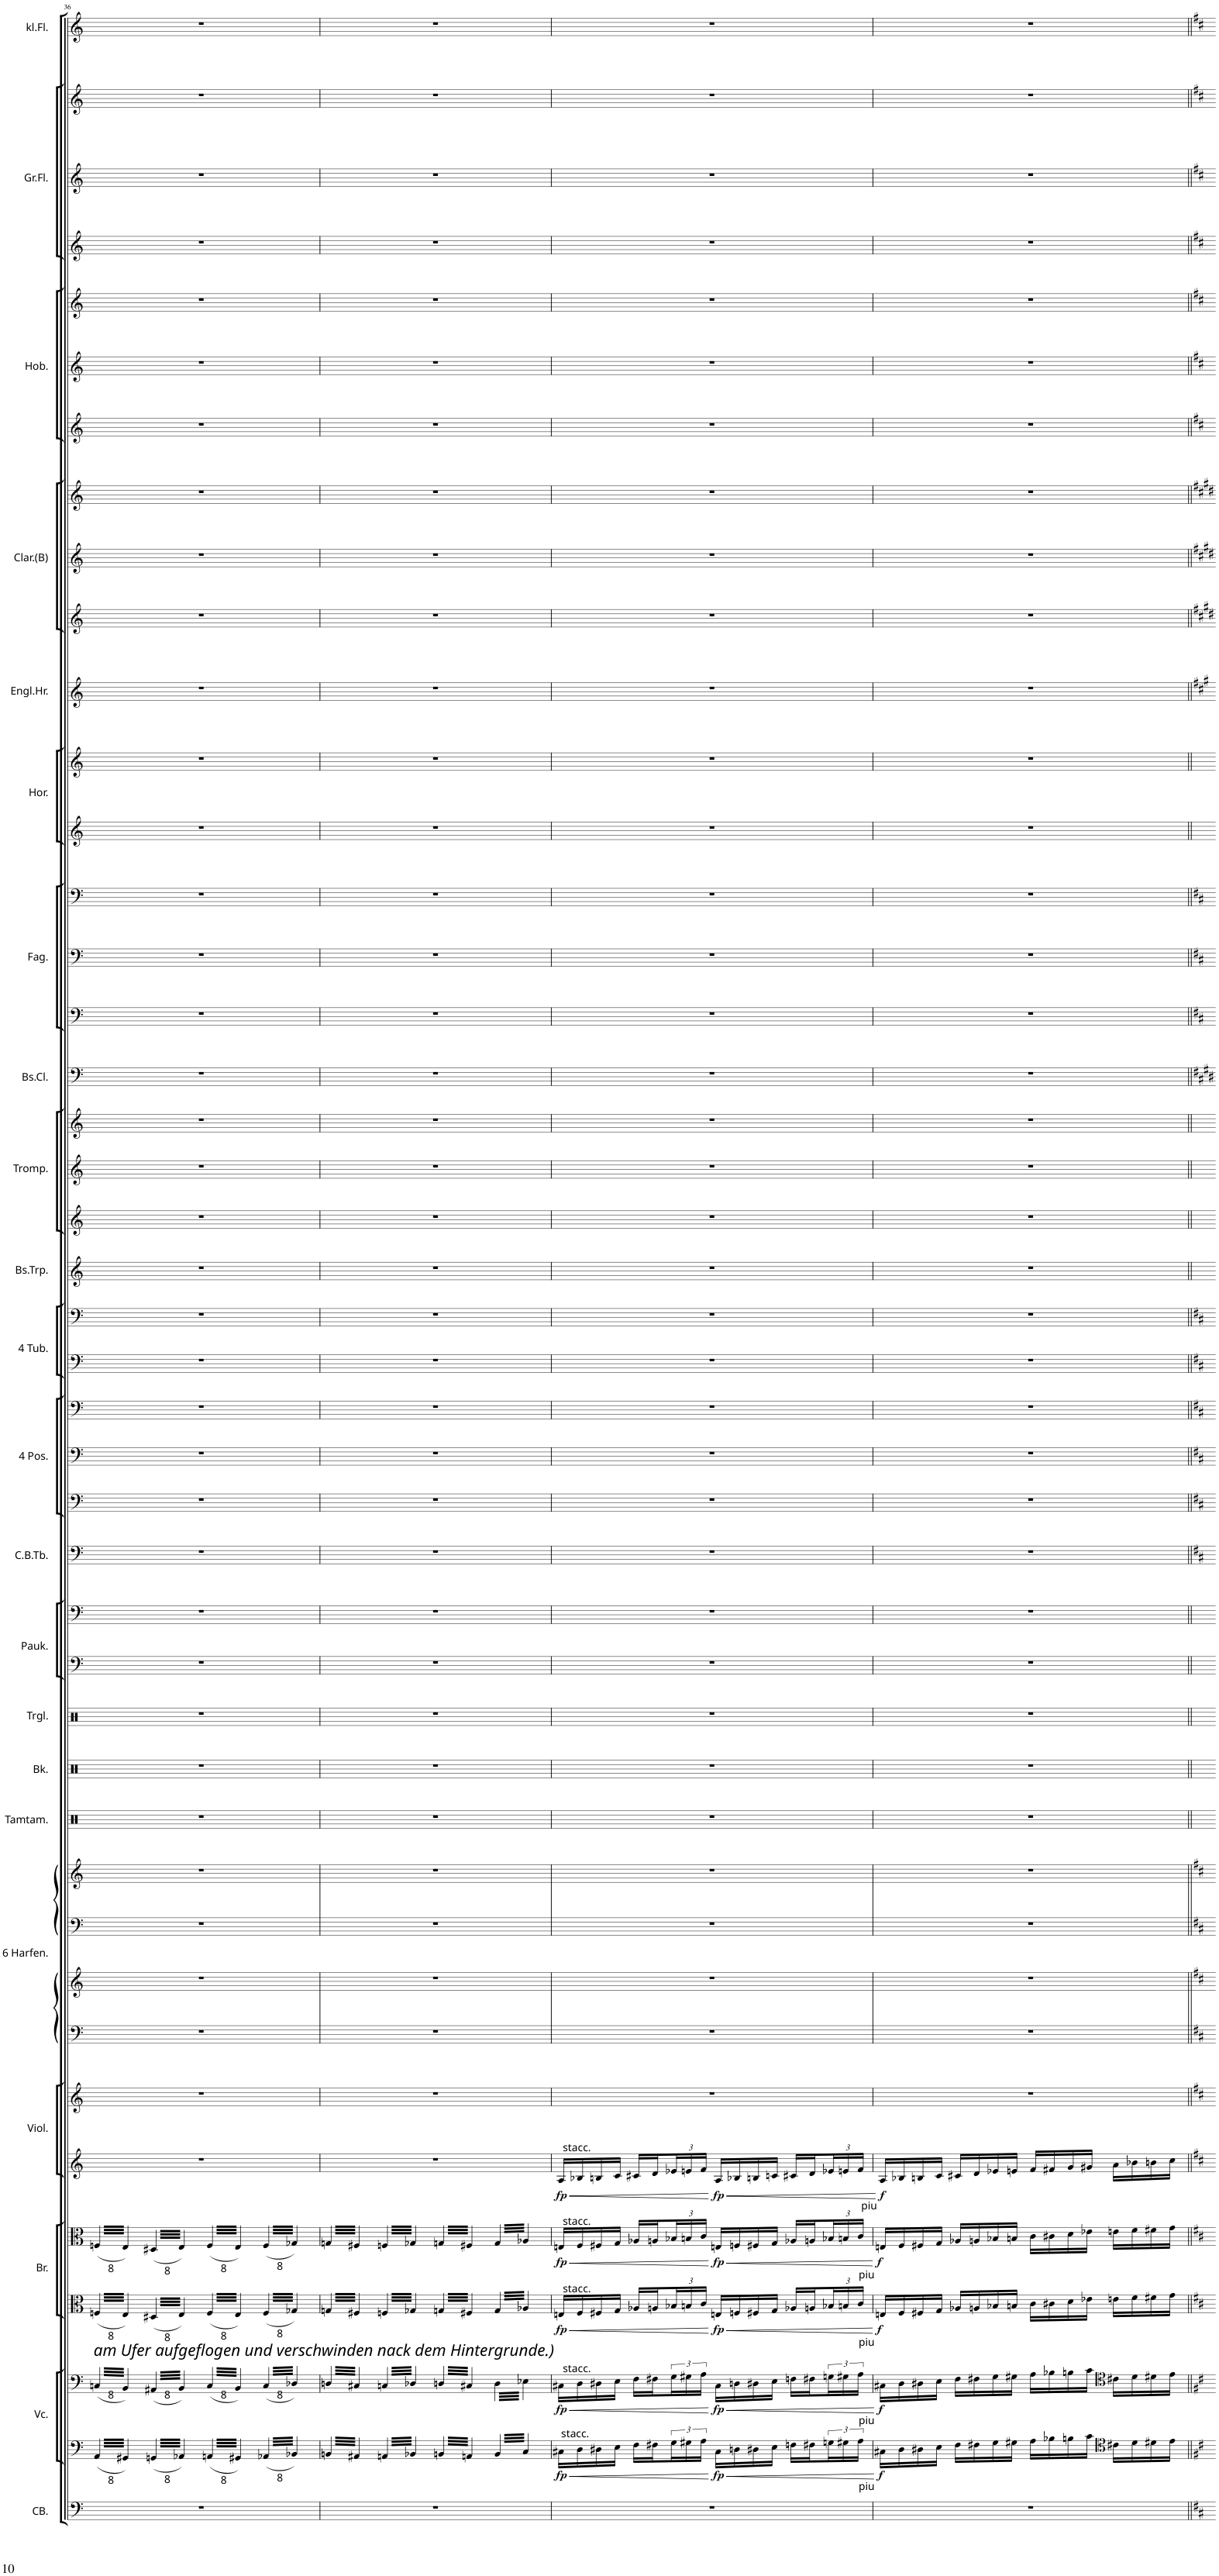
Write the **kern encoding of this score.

**kern	**kern	**dynam	**kern	**dynam	**kern	**dynam	**kern	**dynam	**kern	**dynam	**kern	**kern	**kern	**kern	**kern	**kern	**kern	**kern	**kern	**kern	**kern	**kern	**kern	**kern	**kern	**kern	**kern	**kern	**kern	**kern	**kern	**kern	**kern	**kern	**kern	**kern	**kern	**kern	**kern	**kern	**kern	**kern	**kern	**kern	**kern	**kern	**kern
*part41	*part40	*part40	*part39	*part39	*part38	*part38	*part37	*part37	*part36	*part36	*part35	*part34	*part34	*part33	*part33	*part32	*part31	*part30	*part29	*part28	*part27	*part26	*part25	*part24	*part23	*part22	*part21	*part20	*part19	*part18	*part17	*part16	*part15	*part14	*part13	*part12	*part11	*part10	*part9	*part8	*part7	*part6	*part5	*part4	*part3	*part2	*part1
*staff43	*staff42	*staff42	*staff41	*staff41	*staff40	*staff40	*staff39	*staff39	*staff38	*staff38	*staff37	*staff36	*staff35	*staff34	*staff33	*staff32	*staff31	*staff30	*staff29	*staff28	*staff27	*staff26	*staff25	*staff24	*staff23	*staff22	*staff21	*staff20	*staff19	*staff18	*staff17	*staff16	*staff15	*staff14	*staff13	*staff12	*staff11	*staff10	*staff9	*staff8	*staff7	*staff6	*staff5	*staff4	*staff3	*staff2	*staff1
*I"Contrabasse.	*I"Violoncellos	*	*I"Violoncelle.	*	*I"Violas	*	*I"Bratschen.	*	*I"Violins	*	*I"Violinen.	*I"Harp	*	*I"6 Harfen.	*	*I"Tamtam.	*I"Becken.	*I"Triangel.	*I"Timpani	*I"Pauken.	*I"Contrabass Tuben.	*I"Trombone	*I"4 Posaunen.	*I"Tenor Trombone	*I"Tuba	*I"4 Tuben.	*I"Bass Trompetten.	*I"C Trumpet	*I"Trompetten.	*I"C Trumpet	*I"Bass Clarinetten.	*I"Bassoon	*I"Fagotte.	*I"Bassoon	*I"Horn in F	*I"Horner.	*I"Englishes Horn.	*I"Bb Clarinet	*I"Clarinetten. (B)	*I"Bb Clarinet	*I"Oboe	*I"Hoboen.	*I"Oboe	*I"Flute	*I"Floten.	*I"Flute	*I"Kleinen Floten.
*I'CB.	*	*	*I'Vc.	*	*	*	*I'Br.	*	*	*	*I'Viol.	*I'Hp	*	*I'6 Harfen.	*	*I'Tamtam.	*I'Bk.	*I'Trgl.	*I'Timp	*I'Pauk.	*I'C.B.Tb.	*I'Trb	*I'4 Pos.	*I'Trb	*I'Tba	*I'4 Tub.	*I'Bs.Trp.	*I'Tpt	*I'Tromp.	*I'Tpt	*I'Bs.Cl.	*I'Bsn	*I'Fag.	*I'Bsn	*I'Hn	*I'Hor.	*I'Engl.Hr.	*I'Cl	*I'Clar.(B)	*I'Cl	*I'Ob	*I'Hob.	*I'Ob	*I'Fl	*	*I'Fl	*I'kl.Fl.
!!LO:PB:g=z
*clefF4	*clefF4	*	*clefF4	*	*clefC3	*	*clefC3	*	*clefG2	*	*clefG2	*clefF4	*clefG2	*clefF4	*clefG2	*clefX	*clefX	*clefX	*clefF4	*clefF4	*clefF4	*clefF4	*clefF4	*clefF4	*clefF4	*clefF4	*clefG2	*clefG2	*clefG2	*clefG2	*clefF4	*clefF4	*clefF4	*clefF4	*clefG2	*clefG2	*clefG2	*clefG2	*clefG2	*clefG2	*clefG2	*clefG2	*clefG2	*clefG2	*clefG2	*clefG2	*clefG2
*Trd7c12	*	*	*	*	*	*	*	*	*	*	*	*	*	*	*	*	*	*	*	*	*	*	*	*	*	*	*Trd8c14	*	*	*	*Trd8c14	*	*	*	*Trd4c7	*Trd4c7	*Trd4c7	*Trd1c2	*Trd1c2	*Trd1c2	*	*	*	*	*	*	*Trd-7c-12
*k[]	*k[]	*	*k[]	*	*k[]	*	*k[]	*	*k[]	*	*k[]	*k[]	*k[]	*k[]	*k[]	*k[]	*k[]	*k[]	*k[]	*k[]	*k[]	*k[]	*k[]	*k[]	*k[]	*k[]	*k[]	*k[]	*k[]	*k[]	*k[]	*k[]	*k[]	*k[]	*k[]	*k[]	*k[]	*k[]	*k[]	*k[]	*k[]	*k[]	*k[]	*k[]	*k[]	*k[]	*k[]
*M4/4	*M4/4	*	*M4/4	*	*M4/4	*	*M4/4	*	*M4/4	*	*M4/4	*M4/4	*M4/4	*M4/4	*M4/4	*M4/4	*M4/4	*M4/4	*M4/4	*M4/4	*M4/4	*M4/4	*M4/4	*M4/4	*M4/4	*M4/4	*M4/4	*M4/4	*M4/4	*M4/4	*M4/4	*M4/4	*M4/4	*M4/4	*M4/4	*M4/4	*M4/4	*M4/4	*M4/4	*M4/4	*M4/4	*M4/4	*M4/4	*M4/4	*M4/4	*M4/4	*M4/4
=36	=36	=36	=36	=36	=36	=36	=36	=36	=36	=36	=36	=36	=36	=36	=36	=36	=36	=36	=36	=36	=36	=36	=36	=36	=36	=36	=36	=36	=36	=36	=36	=36	=36	=36	=36	=36	=36	=36	=36	=36	=36	=36	=36	=36	=36	=36	=36
!	!	!	!	!	!	!	!LO:TX:b:t=8	!	!	!	!	!	!	!	!	!	!	!	!	!	!	!	!	!	!	!	!	!	!	!	!	!	!	!	!	!	!	!	!	!	!	!	!	!	!	!	!
!	!	!	!	!	!LO:TX:b:t=8	!	!	!	!	!	!	!	!	!	!	!	!	!	!	!	!	!	!	!	!	!	!	!	!	!	!	!	!	!	!	!	!	!	!	!	!	!	!	!	!	!	!
!	!	!	!LO:TX:a:t=8	!	!	!	!	!	!	!	!	!	!	!	!	!	!	!	!	!	!	!	!	!	!	!	!	!	!	!	!	!	!	!	!	!	!	!	!	!	!	!	!	!	!	!	!
!	!	!	!LO:TX:a:i:t=am Ufer aufgeflogen und verschwinden nack dem Hintergrunde.)	!	!	!	!	!	!	!	!	!	!	!	!	!	!	!	!	!	!	!	!	!	!	!	!	!	!	!	!	!	!	!	!	!	!	!	!	!	!	!	!	!	!	!	!
!	!LO:TX:b:t=8	!	!	!	!	!	!	!	!	!	!	!	!	!	!	!	!	!	!	!	!	!	!	!	!	!	!	!	!	!	!	!	!	!	!	!	!	!	!	!	!	!	!	!	!	!	!
*	*tremolo	*	*	*	*	*	*	*	*	*	*	*	*	*	*	*	*	*	*	*	*	*	*	*	*	*	*	*	*	*	*	*	*	*	*	*	*	*	*	*	*	*	*	*	*	*	*
*	*	*	*tremolo	*	*	*	*	*	*	*	*	*	*	*	*	*	*	*	*	*	*	*	*	*	*	*	*	*	*	*	*	*	*	*	*	*	*	*	*	*	*	*	*	*	*	*	*
*	*	*	*	*	*tremolo	*	*	*	*	*	*	*	*	*	*	*	*	*	*	*	*	*	*	*	*	*	*	*	*	*	*	*	*	*	*	*	*	*	*	*	*	*	*	*	*	*	*
*	*	*	*	*	*	*	*tremolo	*	*	*	*	*	*	*	*	*	*	*	*	*	*	*	*	*	*	*	*	*	*	*	*	*	*	*	*	*	*	*	*	*	*	*	*	*	*	*	*
1r	(64AA/LLLL	.	(64Cn/LLLL	.	(64Fn/LLLL	.	(64Fn/LLLL	.	1r	.	1r	1r	1r	1r	1r	1r	1r	1r	1r	1r	1r	1r	1r	1r	1r	1r	1r	1r	1r	1r	1r	1r	1r	1r	1r	1r	1r	1r	1r	1r	1r	1r	1r	1r	1r	1r	1r
.	64GG#X/)	.	64BB/)	.	64E/)	.	64E/)	.	.	.	.	.	.	.	.	.	.	.	.	.	.	.	.	.	.	.	.	.	.	.	.	.	.	.	.	.	.	.	.	.	.	.	.	.	.	.	.
.	64AA/	.	64Cn/	.	64Fn/	.	64Fn/	.	.	.	.	.	.	.	.	.	.	.	.	.	.	.	.	.	.	.	.	.	.	.	.	.	.	.	.	.	.	.	.	.	.	.	.	.	.	.	.
.	64GG#X/)	.	64BB/)	.	64E/)	.	64E/)	.	.	.	.	.	.	.	.	.	.	.	.	.	.	.	.	.	.	.	.	.	.	.	.	.	.	.	.	.	.	.	.	.	.	.	.	.	.	.	.
.	64AA/	.	64Cn/	.	64Fn/	.	64Fn/	.	.	.	.	.	.	.	.	.	.	.	.	.	.	.	.	.	.	.	.	.	.	.	.	.	.	.	.	.	.	.	.	.	.	.	.	.	.	.	.
.	64GG#X/)	.	64BB/)	.	64E/)	.	64E/)	.	.	.	.	.	.	.	.	.	.	.	.	.	.	.	.	.	.	.	.	.	.	.	.	.	.	.	.	.	.	.	.	.	.	.	.	.	.	.	.
.	64AA/	.	64Cn/	.	64Fn/	.	64Fn/	.	.	.	.	.	.	.	.	.	.	.	.	.	.	.	.	.	.	.	.	.	.	.	.	.	.	.	.	.	.	.	.	.	.	.	.	.	.	.	.
.	64GG#X/)	.	64BB/)	.	64E/)	.	64E/)	.	.	.	.	.	.	.	.	.	.	.	.	.	.	.	.	.	.	.	.	.	.	.	.	.	.	.	.	.	.	.	.	.	.	.	.	.	.	.	.
.	64AA/	.	64Cn/	.	64Fn/	.	64Fn/	.	.	.	.	.	.	.	.	.	.	.	.	.	.	.	.	.	.	.	.	.	.	.	.	.	.	.	.	.	.	.	.	.	.	.	.	.	.	.	.
.	64GG#X/)	.	64BB/)	.	64E/)	.	64E/)	.	.	.	.	.	.	.	.	.	.	.	.	.	.	.	.	.	.	.	.	.	.	.	.	.	.	.	.	.	.	.	.	.	.	.	.	.	.	.	.
.	64AA/	.	64Cn/	.	64Fn/	.	64Fn/	.	.	.	.	.	.	.	.	.	.	.	.	.	.	.	.	.	.	.	.	.	.	.	.	.	.	.	.	.	.	.	.	.	.	.	.	.	.	.	.
.	64GG#X/)	.	64BB/)	.	64E/)	.	64E/)	.	.	.	.	.	.	.	.	.	.	.	.	.	.	.	.	.	.	.	.	.	.	.	.	.	.	.	.	.	.	.	.	.	.	.	.	.	.	.	.
.	64AA/	.	64Cn/	.	64Fn/	.	64Fn/	.	.	.	.	.	.	.	.	.	.	.	.	.	.	.	.	.	.	.	.	.	.	.	.	.	.	.	.	.	.	.	.	.	.	.	.	.	.	.	.
.	64GG#X/)	.	64BB/)	.	64E/)	.	64E/)	.	.	.	.	.	.	.	.	.	.	.	.	.	.	.	.	.	.	.	.	.	.	.	.	.	.	.	.	.	.	.	.	.	.	.	.	.	.	.	.
.	64AA/	.	64Cn/	.	64Fn/	.	64Fn/	.	.	.	.	.	.	.	.	.	.	.	.	.	.	.	.	.	.	.	.	.	.	.	.	.	.	.	.	.	.	.	.	.	.	.	.	.	.	.	.
.	64GG#X/)JJJJ	.	64BB/)JJJJ	.	64E/)JJJJ	.	64E/)JJJJ	.	.	.	.	.	.	.	.	.	.	.	.	.	.	.	.	.	.	.	.	.	.	.	.	.	.	.	.	.	.	.	.	.	.	.	.	.	.	.	.
!	!	!	!	!	!	!	!LO:TX:b:t=8	!	!	!	!	!	!	!	!	!	!	!	!	!	!	!	!	!	!	!	!	!	!	!	!	!	!	!	!	!	!	!	!	!	!	!	!	!	!	!	!
!	!	!	!	!	!LO:TX:b:t=8	!	!	!	!	!	!	!	!	!	!	!	!	!	!	!	!	!	!	!	!	!	!	!	!	!	!	!	!	!	!	!	!	!	!	!	!	!	!	!	!	!	!
!	!	!	!LO:TX:a:t=8	!	!	!	!	!	!	!	!	!	!	!	!	!	!	!	!	!	!	!	!	!	!	!	!	!	!	!	!	!	!	!	!	!	!	!	!	!	!	!	!	!	!	!	!
!	!LO:TX:b:t=8	!	!	!	!	!	!	!	!	!	!	!	!	!	!	!	!	!	!	!	!	!	!	!	!	!	!	!	!	!	!	!	!	!	!	!	!	!	!	!	!	!	!	!	!	!	!
.	(64GGn/LLLL	.	(64AA#X/LLLL	.	(64D#X/LLLL	.	(64D#X/LLLL	.	.	.	.	.	.	.	.	.	.	.	.	.	.	.	.	.	.	.	.	.	.	.	.	.	.	.	.	.	.	.	.	.	.	.	.	.	.	.	.
.	64AA-X/)	.	64BB/)	.	64E/)	.	64E/)	.	.	.	.	.	.	.	.	.	.	.	.	.	.	.	.	.	.	.	.	.	.	.	.	.	.	.	.	.	.	.	.	.	.	.	.	.	.	.	.
.	64GGn/	.	64AA#X/	.	64D#X/	.	64D#X/	.	.	.	.	.	.	.	.	.	.	.	.	.	.	.	.	.	.	.	.	.	.	.	.	.	.	.	.	.	.	.	.	.	.	.	.	.	.	.	.
.	64AA-X/)	.	64BB/)	.	64E/)	.	64E/)	.	.	.	.	.	.	.	.	.	.	.	.	.	.	.	.	.	.	.	.	.	.	.	.	.	.	.	.	.	.	.	.	.	.	.	.	.	.	.	.
.	64GGn/	.	64AA#X/	.	64D#X/	.	64D#X/	.	.	.	.	.	.	.	.	.	.	.	.	.	.	.	.	.	.	.	.	.	.	.	.	.	.	.	.	.	.	.	.	.	.	.	.	.	.	.	.
.	64AA-X/)	.	64BB/)	.	64E/)	.	64E/)	.	.	.	.	.	.	.	.	.	.	.	.	.	.	.	.	.	.	.	.	.	.	.	.	.	.	.	.	.	.	.	.	.	.	.	.	.	.	.	.
.	64GGn/	.	64AA#X/	.	64D#X/	.	64D#X/	.	.	.	.	.	.	.	.	.	.	.	.	.	.	.	.	.	.	.	.	.	.	.	.	.	.	.	.	.	.	.	.	.	.	.	.	.	.	.	.
.	64AA-X/)	.	64BB/)	.	64E/)	.	64E/)	.	.	.	.	.	.	.	.	.	.	.	.	.	.	.	.	.	.	.	.	.	.	.	.	.	.	.	.	.	.	.	.	.	.	.	.	.	.	.	.
.	64GGn/	.	64AA#X/	.	64D#X/	.	64D#X/	.	.	.	.	.	.	.	.	.	.	.	.	.	.	.	.	.	.	.	.	.	.	.	.	.	.	.	.	.	.	.	.	.	.	.	.	.	.	.	.
.	64AA-X/)	.	64BB/)	.	64E/)	.	64E/)	.	.	.	.	.	.	.	.	.	.	.	.	.	.	.	.	.	.	.	.	.	.	.	.	.	.	.	.	.	.	.	.	.	.	.	.	.	.	.	.
.	64GGn/	.	64AA#X/	.	64D#X/	.	64D#X/	.	.	.	.	.	.	.	.	.	.	.	.	.	.	.	.	.	.	.	.	.	.	.	.	.	.	.	.	.	.	.	.	.	.	.	.	.	.	.	.
.	64AA-X/)	.	64BB/)	.	64E/)	.	64E/)	.	.	.	.	.	.	.	.	.	.	.	.	.	.	.	.	.	.	.	.	.	.	.	.	.	.	.	.	.	.	.	.	.	.	.	.	.	.	.	.
.	64GGn/	.	64AA#X/	.	64D#X/	.	64D#X/	.	.	.	.	.	.	.	.	.	.	.	.	.	.	.	.	.	.	.	.	.	.	.	.	.	.	.	.	.	.	.	.	.	.	.	.	.	.	.	.
.	64AA-X/)	.	64BB/)	.	64E/)	.	64E/)	.	.	.	.	.	.	.	.	.	.	.	.	.	.	.	.	.	.	.	.	.	.	.	.	.	.	.	.	.	.	.	.	.	.	.	.	.	.	.	.
.	64GGn/	.	64AA#X/	.	64D#X/	.	64D#X/	.	.	.	.	.	.	.	.	.	.	.	.	.	.	.	.	.	.	.	.	.	.	.	.	.	.	.	.	.	.	.	.	.	.	.	.	.	.	.	.
.	64AA-X/)JJJJ	.	64BB/)JJJJ	.	64E/)JJJJ	.	64E/)JJJJ	.	.	.	.	.	.	.	.	.	.	.	.	.	.	.	.	.	.	.	.	.	.	.	.	.	.	.	.	.	.	.	.	.	.	.	.	.	.	.	.
!	!	!	!	!	!	!	!LO:TX:b:t=8	!	!	!	!	!	!	!	!	!	!	!	!	!	!	!	!	!	!	!	!	!	!	!	!	!	!	!	!	!	!	!	!	!	!	!	!	!	!	!	!
!	!	!	!	!	!LO:TX:b:t=8	!	!	!	!	!	!	!	!	!	!	!	!	!	!	!	!	!	!	!	!	!	!	!	!	!	!	!	!	!	!	!	!	!	!	!	!	!	!	!	!	!	!
!	!	!	!LO:TX:a:t=8	!	!	!	!	!	!	!	!	!	!	!	!	!	!	!	!	!	!	!	!	!	!	!	!	!	!	!	!	!	!	!	!	!	!	!	!	!	!	!	!	!	!	!	!
!	!LO:TX:b:t=8	!	!	!	!	!	!	!	!	!	!	!	!	!	!	!	!	!	!	!	!	!	!	!	!	!	!	!	!	!	!	!	!	!	!	!	!	!	!	!	!	!	!	!	!	!	!
.	(64AAn/LLLL	.	(64C/LLLL	.	(64F/LLLL	.	(64F/LLLL	.	.	.	.	.	.	.	.	.	.	.	.	.	.	.	.	.	.	.	.	.	.	.	.	.	.	.	.	.	.	.	.	.	.	.	.	.	.	.	.
.	64GG#X/)	.	64BB/)	.	64E/)	.	64E/)	.	.	.	.	.	.	.	.	.	.	.	.	.	.	.	.	.	.	.	.	.	.	.	.	.	.	.	.	.	.	.	.	.	.	.	.	.	.	.	.
.	64AAn/	.	64C/	.	64F/	.	64F/	.	.	.	.	.	.	.	.	.	.	.	.	.	.	.	.	.	.	.	.	.	.	.	.	.	.	.	.	.	.	.	.	.	.	.	.	.	.	.	.
.	64GG#X/)	.	64BB/)	.	64E/)	.	64E/)	.	.	.	.	.	.	.	.	.	.	.	.	.	.	.	.	.	.	.	.	.	.	.	.	.	.	.	.	.	.	.	.	.	.	.	.	.	.	.	.
.	64AAn/	.	64C/	.	64F/	.	64F/	.	.	.	.	.	.	.	.	.	.	.	.	.	.	.	.	.	.	.	.	.	.	.	.	.	.	.	.	.	.	.	.	.	.	.	.	.	.	.	.
.	64GG#X/)	.	64BB/)	.	64E/)	.	64E/)	.	.	.	.	.	.	.	.	.	.	.	.	.	.	.	.	.	.	.	.	.	.	.	.	.	.	.	.	.	.	.	.	.	.	.	.	.	.	.	.
.	64AAn/	.	64C/	.	64F/	.	64F/	.	.	.	.	.	.	.	.	.	.	.	.	.	.	.	.	.	.	.	.	.	.	.	.	.	.	.	.	.	.	.	.	.	.	.	.	.	.	.	.
.	64GG#X/)	.	64BB/)	.	64E/)	.	64E/)	.	.	.	.	.	.	.	.	.	.	.	.	.	.	.	.	.	.	.	.	.	.	.	.	.	.	.	.	.	.	.	.	.	.	.	.	.	.	.	.
.	64AAn/	.	64C/	.	64F/	.	64F/	.	.	.	.	.	.	.	.	.	.	.	.	.	.	.	.	.	.	.	.	.	.	.	.	.	.	.	.	.	.	.	.	.	.	.	.	.	.	.	.
.	64GG#X/)	.	64BB/)	.	64E/)	.	64E/)	.	.	.	.	.	.	.	.	.	.	.	.	.	.	.	.	.	.	.	.	.	.	.	.	.	.	.	.	.	.	.	.	.	.	.	.	.	.	.	.
.	64AAn/	.	64C/	.	64F/	.	64F/	.	.	.	.	.	.	.	.	.	.	.	.	.	.	.	.	.	.	.	.	.	.	.	.	.	.	.	.	.	.	.	.	.	.	.	.	.	.	.	.
.	64GG#X/)	.	64BB/)	.	64E/)	.	64E/)	.	.	.	.	.	.	.	.	.	.	.	.	.	.	.	.	.	.	.	.	.	.	.	.	.	.	.	.	.	.	.	.	.	.	.	.	.	.	.	.
.	64AAn/	.	64C/	.	64F/	.	64F/	.	.	.	.	.	.	.	.	.	.	.	.	.	.	.	.	.	.	.	.	.	.	.	.	.	.	.	.	.	.	.	.	.	.	.	.	.	.	.	.
.	64GG#X/)	.	64BB/)	.	64E/)	.	64E/)	.	.	.	.	.	.	.	.	.	.	.	.	.	.	.	.	.	.	.	.	.	.	.	.	.	.	.	.	.	.	.	.	.	.	.	.	.	.	.	.
.	64AAn/	.	64C/	.	64F/	.	64F/	.	.	.	.	.	.	.	.	.	.	.	.	.	.	.	.	.	.	.	.	.	.	.	.	.	.	.	.	.	.	.	.	.	.	.	.	.	.	.	.
.	64GG#X/)JJJJ	.	64BB/)JJJJ	.	64E/)JJJJ	.	64E/)JJJJ	.	.	.	.	.	.	.	.	.	.	.	.	.	.	.	.	.	.	.	.	.	.	.	.	.	.	.	.	.	.	.	.	.	.	.	.	.	.	.	.
!	!	!	!	!	!	!	!LO:TX:b:t=8	!	!	!	!	!	!	!	!	!	!	!	!	!	!	!	!	!	!	!	!	!	!	!	!	!	!	!	!	!	!	!	!	!	!	!	!	!	!	!	!
!	!	!	!	!	!LO:TX:b:t=8	!	!	!	!	!	!	!	!	!	!	!	!	!	!	!	!	!	!	!	!	!	!	!	!	!	!	!	!	!	!	!	!	!	!	!	!	!	!	!	!	!	!
!	!	!	!LO:TX:a:t=8	!	!	!	!	!	!	!	!	!	!	!	!	!	!	!	!	!	!	!	!	!	!	!	!	!	!	!	!	!	!	!	!	!	!	!	!	!	!	!	!	!	!	!	!
!	!LO:TX:b:t=8	!	!	!	!	!	!	!	!	!	!	!	!	!	!	!	!	!	!	!	!	!	!	!	!	!	!	!	!	!	!	!	!	!	!	!	!	!	!	!	!	!	!	!	!	!	!
.	(64AA-X/LLLL	.	(64C/LLLL	.	(64F/LLLL	.	(64F/LLLL	.	.	.	.	.	.	.	.	.	.	.	.	.	.	.	.	.	.	.	.	.	.	.	.	.	.	.	.	.	.	.	.	.	.	.	.	.	.	.	.
.	64BB-X/)	.	64D-X/)	.	64G-X/)	.	64G-X/)	.	.	.	.	.	.	.	.	.	.	.	.	.	.	.	.	.	.	.	.	.	.	.	.	.	.	.	.	.	.	.	.	.	.	.	.	.	.	.	.
.	64AA-X/	.	64C/	.	64F/	.	64F/	.	.	.	.	.	.	.	.	.	.	.	.	.	.	.	.	.	.	.	.	.	.	.	.	.	.	.	.	.	.	.	.	.	.	.	.	.	.	.	.
.	64BB-X/)	.	64D-X/)	.	64G-X/)	.	64G-X/)	.	.	.	.	.	.	.	.	.	.	.	.	.	.	.	.	.	.	.	.	.	.	.	.	.	.	.	.	.	.	.	.	.	.	.	.	.	.	.	.
.	64AA-X/	.	64C/	.	64F/	.	64F/	.	.	.	.	.	.	.	.	.	.	.	.	.	.	.	.	.	.	.	.	.	.	.	.	.	.	.	.	.	.	.	.	.	.	.	.	.	.	.	.
.	64BB-X/)	.	64D-X/)	.	64G-X/)	.	64G-X/)	.	.	.	.	.	.	.	.	.	.	.	.	.	.	.	.	.	.	.	.	.	.	.	.	.	.	.	.	.	.	.	.	.	.	.	.	.	.	.	.
.	64AA-X/	.	64C/	.	64F/	.	64F/	.	.	.	.	.	.	.	.	.	.	.	.	.	.	.	.	.	.	.	.	.	.	.	.	.	.	.	.	.	.	.	.	.	.	.	.	.	.	.	.
.	64BB-X/)	.	64D-X/)	.	64G-X/)	.	64G-X/)	.	.	.	.	.	.	.	.	.	.	.	.	.	.	.	.	.	.	.	.	.	.	.	.	.	.	.	.	.	.	.	.	.	.	.	.	.	.	.	.
.	64AA-X/	.	64C/	.	64F/	.	64F/	.	.	.	.	.	.	.	.	.	.	.	.	.	.	.	.	.	.	.	.	.	.	.	.	.	.	.	.	.	.	.	.	.	.	.	.	.	.	.	.
.	64BB-X/)	.	64D-X/)	.	64G-X/)	.	64G-X/)	.	.	.	.	.	.	.	.	.	.	.	.	.	.	.	.	.	.	.	.	.	.	.	.	.	.	.	.	.	.	.	.	.	.	.	.	.	.	.	.
.	64AA-X/	.	64C/	.	64F/	.	64F/	.	.	.	.	.	.	.	.	.	.	.	.	.	.	.	.	.	.	.	.	.	.	.	.	.	.	.	.	.	.	.	.	.	.	.	.	.	.	.	.
.	64BB-X/)	.	64D-X/)	.	64G-X/)	.	64G-X/)	.	.	.	.	.	.	.	.	.	.	.	.	.	.	.	.	.	.	.	.	.	.	.	.	.	.	.	.	.	.	.	.	.	.	.	.	.	.	.	.
.	64AA-X/	.	64C/	.	64F/	.	64F/	.	.	.	.	.	.	.	.	.	.	.	.	.	.	.	.	.	.	.	.	.	.	.	.	.	.	.	.	.	.	.	.	.	.	.	.	.	.	.	.
.	64BB-X/)	.	64D-X/)	.	64G-X/)	.	64G-X/)	.	.	.	.	.	.	.	.	.	.	.	.	.	.	.	.	.	.	.	.	.	.	.	.	.	.	.	.	.	.	.	.	.	.	.	.	.	.	.	.
.	64AA-X/	.	64C/	.	64F/	.	64F/	.	.	.	.	.	.	.	.	.	.	.	.	.	.	.	.	.	.	.	.	.	.	.	.	.	.	.	.	.	.	.	.	.	.	.	.	.	.	.	.
.	64BB-X/)JJJJ	.	64D-X/)JJJJ	.	64G-X/)JJJJ	.	64G-X/)JJJJ	.	.	.	.	.	.	.	.	.	.	.	.	.	.	.	.	.	.	.	.	.	.	.	.	.	.	.	.	.	.	.	.	.	.	.	.	.	.	.	.
=37	=37	=37	=37	=37	=37	=37	=37	=37	=37	=37	=37	=37	=37	=37	=37	=37	=37	=37	=37	=37	=37	=37	=37	=37	=37	=37	=37	=37	=37	=37	=37	=37	=37	=37	=37	=37	=37	=37	=37	=37	=37	=37	=37	=37	=37	=37	=37
1r	64BBn/LLLL	.	64Dn/LLLL	.	64Gn/LLLL	.	64Gn/LLLL	.	1r	.	1r	1r	1r	1r	1r	1r	1r	1r	1r	1r	1r	1r	1r	1r	1r	1r	1r	1r	1r	1r	1r	1r	1r	1r	1r	1r	1r	1r	1r	1r	1r	1r	1r	1r	1r	1r	1r
.	64AA#X/	.	64C#X/	.	64F#X/	.	64F#X/	.	.	.	.	.	.	.	.	.	.	.	.	.	.	.	.	.	.	.	.	.	.	.	.	.	.	.	.	.	.	.	.	.	.	.	.	.	.	.	.
.	64BBn/	.	64Dn/	.	64Gn/	.	64Gn/	.	.	.	.	.	.	.	.	.	.	.	.	.	.	.	.	.	.	.	.	.	.	.	.	.	.	.	.	.	.	.	.	.	.	.	.	.	.	.	.
.	64AA#X/	.	64C#X/	.	64F#X/	.	64F#X/	.	.	.	.	.	.	.	.	.	.	.	.	.	.	.	.	.	.	.	.	.	.	.	.	.	.	.	.	.	.	.	.	.	.	.	.	.	.	.	.
.	64BBn/	.	64Dn/	.	64Gn/	.	64Gn/	.	.	.	.	.	.	.	.	.	.	.	.	.	.	.	.	.	.	.	.	.	.	.	.	.	.	.	.	.	.	.	.	.	.	.	.	.	.	.	.
.	64AA#X/	.	64C#X/	.	64F#X/	.	64F#X/	.	.	.	.	.	.	.	.	.	.	.	.	.	.	.	.	.	.	.	.	.	.	.	.	.	.	.	.	.	.	.	.	.	.	.	.	.	.	.	.
.	64BBn/	.	64Dn/	.	64Gn/	.	64Gn/	.	.	.	.	.	.	.	.	.	.	.	.	.	.	.	.	.	.	.	.	.	.	.	.	.	.	.	.	.	.	.	.	.	.	.	.	.	.	.	.
.	64AA#X/	.	64C#X/	.	64F#X/	.	64F#X/	.	.	.	.	.	.	.	.	.	.	.	.	.	.	.	.	.	.	.	.	.	.	.	.	.	.	.	.	.	.	.	.	.	.	.	.	.	.	.	.
.	64BBn/	.	64Dn/	.	64Gn/	.	64Gn/	.	.	.	.	.	.	.	.	.	.	.	.	.	.	.	.	.	.	.	.	.	.	.	.	.	.	.	.	.	.	.	.	.	.	.	.	.	.	.	.
.	64AA#X/	.	64C#X/	.	64F#X/	.	64F#X/	.	.	.	.	.	.	.	.	.	.	.	.	.	.	.	.	.	.	.	.	.	.	.	.	.	.	.	.	.	.	.	.	.	.	.	.	.	.	.	.
.	64BBn/	.	64Dn/	.	64Gn/	.	64Gn/	.	.	.	.	.	.	.	.	.	.	.	.	.	.	.	.	.	.	.	.	.	.	.	.	.	.	.	.	.	.	.	.	.	.	.	.	.	.	.	.
.	64AA#X/	.	64C#X/	.	64F#X/	.	64F#X/	.	.	.	.	.	.	.	.	.	.	.	.	.	.	.	.	.	.	.	.	.	.	.	.	.	.	.	.	.	.	.	.	.	.	.	.	.	.	.	.
.	64BBn/	.	64Dn/	.	64Gn/	.	64Gn/	.	.	.	.	.	.	.	.	.	.	.	.	.	.	.	.	.	.	.	.	.	.	.	.	.	.	.	.	.	.	.	.	.	.	.	.	.	.	.	.
.	64AA#X/	.	64C#X/	.	64F#X/	.	64F#X/	.	.	.	.	.	.	.	.	.	.	.	.	.	.	.	.	.	.	.	.	.	.	.	.	.	.	.	.	.	.	.	.	.	.	.	.	.	.	.	.
.	64BBn/	.	64Dn/	.	64Gn/	.	64Gn/	.	.	.	.	.	.	.	.	.	.	.	.	.	.	.	.	.	.	.	.	.	.	.	.	.	.	.	.	.	.	.	.	.	.	.	.	.	.	.	.
.	64AA#X/JJJJ	.	64C#X/JJJJ	.	64F#X/JJJJ	.	64F#X/JJJJ	.	.	.	.	.	.	.	.	.	.	.	.	.	.	.	.	.	.	.	.	.	.	.	.	.	.	.	.	.	.	.	.	.	.	.	.	.	.	.	.
.	64AAn/LLLL	.	64Cn/LLLL	.	64Fn/LLLL	.	64Fn/LLLL	.	.	.	.	.	.	.	.	.	.	.	.	.	.	.	.	.	.	.	.	.	.	.	.	.	.	.	.	.	.	.	.	.	.	.	.	.	.	.	.
.	64BB-X/	.	64D-X/	.	64G-X/	.	64G-X/	.	.	.	.	.	.	.	.	.	.	.	.	.	.	.	.	.	.	.	.	.	.	.	.	.	.	.	.	.	.	.	.	.	.	.	.	.	.	.	.
.	64AAn/	.	64Cn/	.	64Fn/	.	64Fn/	.	.	.	.	.	.	.	.	.	.	.	.	.	.	.	.	.	.	.	.	.	.	.	.	.	.	.	.	.	.	.	.	.	.	.	.	.	.	.	.
.	64BB-X/	.	64D-X/	.	64G-X/	.	64G-X/	.	.	.	.	.	.	.	.	.	.	.	.	.	.	.	.	.	.	.	.	.	.	.	.	.	.	.	.	.	.	.	.	.	.	.	.	.	.	.	.
.	64AAn/	.	64Cn/	.	64Fn/	.	64Fn/	.	.	.	.	.	.	.	.	.	.	.	.	.	.	.	.	.	.	.	.	.	.	.	.	.	.	.	.	.	.	.	.	.	.	.	.	.	.	.	.
.	64BB-X/	.	64D-X/	.	64G-X/	.	64G-X/	.	.	.	.	.	.	.	.	.	.	.	.	.	.	.	.	.	.	.	.	.	.	.	.	.	.	.	.	.	.	.	.	.	.	.	.	.	.	.	.
.	64AAn/	.	64Cn/	.	64Fn/	.	64Fn/	.	.	.	.	.	.	.	.	.	.	.	.	.	.	.	.	.	.	.	.	.	.	.	.	.	.	.	.	.	.	.	.	.	.	.	.	.	.	.	.
.	64BB-X/	.	64D-X/	.	64G-X/	.	64G-X/	.	.	.	.	.	.	.	.	.	.	.	.	.	.	.	.	.	.	.	.	.	.	.	.	.	.	.	.	.	.	.	.	.	.	.	.	.	.	.	.
.	64AAn/	.	64Cn/	.	64Fn/	.	64Fn/	.	.	.	.	.	.	.	.	.	.	.	.	.	.	.	.	.	.	.	.	.	.	.	.	.	.	.	.	.	.	.	.	.	.	.	.	.	.	.	.
.	64BB-X/	.	64D-X/	.	64G-X/	.	64G-X/	.	.	.	.	.	.	.	.	.	.	.	.	.	.	.	.	.	.	.	.	.	.	.	.	.	.	.	.	.	.	.	.	.	.	.	.	.	.	.	.
.	64AAn/	.	64Cn/	.	64Fn/	.	64Fn/	.	.	.	.	.	.	.	.	.	.	.	.	.	.	.	.	.	.	.	.	.	.	.	.	.	.	.	.	.	.	.	.	.	.	.	.	.	.	.	.
.	64BB-X/	.	64D-X/	.	64G-X/	.	64G-X/	.	.	.	.	.	.	.	.	.	.	.	.	.	.	.	.	.	.	.	.	.	.	.	.	.	.	.	.	.	.	.	.	.	.	.	.	.	.	.	.
.	64AAn/	.	64Cn/	.	64Fn/	.	64Fn/	.	.	.	.	.	.	.	.	.	.	.	.	.	.	.	.	.	.	.	.	.	.	.	.	.	.	.	.	.	.	.	.	.	.	.	.	.	.	.	.
.	64BB-X/	.	64D-X/	.	64G-X/	.	64G-X/	.	.	.	.	.	.	.	.	.	.	.	.	.	.	.	.	.	.	.	.	.	.	.	.	.	.	.	.	.	.	.	.	.	.	.	.	.	.	.	.
.	64AAn/	.	64Cn/	.	64Fn/	.	64Fn/	.	.	.	.	.	.	.	.	.	.	.	.	.	.	.	.	.	.	.	.	.	.	.	.	.	.	.	.	.	.	.	.	.	.	.	.	.	.	.	.
.	64BB-X/JJJJ	.	64D-X/JJJJ	.	64G-X/JJJJ	.	64G-X/JJJJ	.	.	.	.	.	.	.	.	.	.	.	.	.	.	.	.	.	.	.	.	.	.	.	.	.	.	.	.	.	.	.	.	.	.	.	.	.	.	.	.
.	64BBn/LLLL	.	64Dn/LLLL	.	64Gn/LLLL	.	64Gn/LLLL	.	.	.	.	.	.	.	.	.	.	.	.	.	.	.	.	.	.	.	.	.	.	.	.	.	.	.	.	.	.	.	.	.	.	.	.	.	.	.	.
.	64AAn/	.	64C#X/	.	64F#X/	.	64F#X/	.	.	.	.	.	.	.	.	.	.	.	.	.	.	.	.	.	.	.	.	.	.	.	.	.	.	.	.	.	.	.	.	.	.	.	.	.	.	.	.
.	64BBn/	.	64Dn/	.	64Gn/	.	64Gn/	.	.	.	.	.	.	.	.	.	.	.	.	.	.	.	.	.	.	.	.	.	.	.	.	.	.	.	.	.	.	.	.	.	.	.	.	.	.	.	.
.	64AAn/	.	64C#X/	.	64F#X/	.	64F#X/	.	.	.	.	.	.	.	.	.	.	.	.	.	.	.	.	.	.	.	.	.	.	.	.	.	.	.	.	.	.	.	.	.	.	.	.	.	.	.	.
.	64BBn/	.	64Dn/	.	64Gn/	.	64Gn/	.	.	.	.	.	.	.	.	.	.	.	.	.	.	.	.	.	.	.	.	.	.	.	.	.	.	.	.	.	.	.	.	.	.	.	.	.	.	.	.
.	64AAn/	.	64C#X/	.	64F#X/	.	64F#X/	.	.	.	.	.	.	.	.	.	.	.	.	.	.	.	.	.	.	.	.	.	.	.	.	.	.	.	.	.	.	.	.	.	.	.	.	.	.	.	.
.	64BBn/	.	64Dn/	.	64Gn/	.	64Gn/	.	.	.	.	.	.	.	.	.	.	.	.	.	.	.	.	.	.	.	.	.	.	.	.	.	.	.	.	.	.	.	.	.	.	.	.	.	.	.	.
.	64AAn/	.	64C#X/	.	64F#X/	.	64F#X/	.	.	.	.	.	.	.	.	.	.	.	.	.	.	.	.	.	.	.	.	.	.	.	.	.	.	.	.	.	.	.	.	.	.	.	.	.	.	.	.
.	64BBn/	.	64Dn/	.	64Gn/	.	64Gn/	.	.	.	.	.	.	.	.	.	.	.	.	.	.	.	.	.	.	.	.	.	.	.	.	.	.	.	.	.	.	.	.	.	.	.	.	.	.	.	.
.	64AAn/	.	64C#X/	.	64F#X/	.	64F#X/	.	.	.	.	.	.	.	.	.	.	.	.	.	.	.	.	.	.	.	.	.	.	.	.	.	.	.	.	.	.	.	.	.	.	.	.	.	.	.	.
.	64BBn/	.	64Dn/	.	64Gn/	.	64Gn/	.	.	.	.	.	.	.	.	.	.	.	.	.	.	.	.	.	.	.	.	.	.	.	.	.	.	.	.	.	.	.	.	.	.	.	.	.	.	.	.
.	64AAn/	.	64C#X/	.	64F#X/	.	64F#X/	.	.	.	.	.	.	.	.	.	.	.	.	.	.	.	.	.	.	.	.	.	.	.	.	.	.	.	.	.	.	.	.	.	.	.	.	.	.	.	.
.	64BBn/	.	64Dn/	.	64Gn/	.	64Gn/	.	.	.	.	.	.	.	.	.	.	.	.	.	.	.	.	.	.	.	.	.	.	.	.	.	.	.	.	.	.	.	.	.	.	.	.	.	.	.	.
.	64AAn/	.	64C#X/	.	64F#X/	.	64F#X/	.	.	.	.	.	.	.	.	.	.	.	.	.	.	.	.	.	.	.	.	.	.	.	.	.	.	.	.	.	.	.	.	.	.	.	.	.	.	.	.
.	64BBn/	.	64Dn/	.	64Gn/	.	64Gn/	.	.	.	.	.	.	.	.	.	.	.	.	.	.	.	.	.	.	.	.	.	.	.	.	.	.	.	.	.	.	.	.	.	.	.	.	.	.	.	.
.	64AAn/JJJJ	.	64C#X/JJJJ	.	64F#X/JJJJ	.	64F#X/JJJJ	.	.	.	.	.	.	.	.	.	.	.	.	.	.	.	.	.	.	.	.	.	.	.	.	.	.	.	.	.	.	.	.	.	.	.	.	.	.	.	.
.	64BB/LLLL	.	64D\LLLL	.	64G/LLLL	.	64G/LLLL	.	.	.	.	.	.	.	.	.	.	.	.	.	.	.	.	.	.	.	.	.	.	.	.	.	.	.	.	.	.	.	.	.	.	.	.	.	.	.	.
.	64C/	.	64E-X\	.	64A-X/	.	64A-X/	.	.	.	.	.	.	.	.	.	.	.	.	.	.	.	.	.	.	.	.	.	.	.	.	.	.	.	.	.	.	.	.	.	.	.	.	.	.	.	.
.	64BB/	.	64D\	.	64G/	.	64G/	.	.	.	.	.	.	.	.	.	.	.	.	.	.	.	.	.	.	.	.	.	.	.	.	.	.	.	.	.	.	.	.	.	.	.	.	.	.	.	.
.	64C/	.	64E-X\	.	64A-X/	.	64A-X/	.	.	.	.	.	.	.	.	.	.	.	.	.	.	.	.	.	.	.	.	.	.	.	.	.	.	.	.	.	.	.	.	.	.	.	.	.	.	.	.
.	64BB/	.	64D\	.	64G/	.	64G/	.	.	.	.	.	.	.	.	.	.	.	.	.	.	.	.	.	.	.	.	.	.	.	.	.	.	.	.	.	.	.	.	.	.	.	.	.	.	.	.
.	64C/	.	64E-X\	.	64A-X/	.	64A-X/	.	.	.	.	.	.	.	.	.	.	.	.	.	.	.	.	.	.	.	.	.	.	.	.	.	.	.	.	.	.	.	.	.	.	.	.	.	.	.	.
.	64BB/	.	64D\	.	64G/	.	64G/	.	.	.	.	.	.	.	.	.	.	.	.	.	.	.	.	.	.	.	.	.	.	.	.	.	.	.	.	.	.	.	.	.	.	.	.	.	.	.	.
.	64C/	.	64E-X\	.	64A-X/	.	64A-X/	.	.	.	.	.	.	.	.	.	.	.	.	.	.	.	.	.	.	.	.	.	.	.	.	.	.	.	.	.	.	.	.	.	.	.	.	.	.	.	.
.	64BB/	.	64D\	.	64G/	.	64G/	.	.	.	.	.	.	.	.	.	.	.	.	.	.	.	.	.	.	.	.	.	.	.	.	.	.	.	.	.	.	.	.	.	.	.	.	.	.	.	.
.	64C/	.	64E-X\	.	64A-X/	.	64A-X/	.	.	.	.	.	.	.	.	.	.	.	.	.	.	.	.	.	.	.	.	.	.	.	.	.	.	.	.	.	.	.	.	.	.	.	.	.	.	.	.
.	64BB/	.	64D\	.	64G/	.	64G/	.	.	.	.	.	.	.	.	.	.	.	.	.	.	.	.	.	.	.	.	.	.	.	.	.	.	.	.	.	.	.	.	.	.	.	.	.	.	.	.
.	64C/	.	64E-X\	.	64A-X/	.	64A-X/	.	.	.	.	.	.	.	.	.	.	.	.	.	.	.	.	.	.	.	.	.	.	.	.	.	.	.	.	.	.	.	.	.	.	.	.	.	.	.	.
.	64BB/	.	64D\	.	64G/	.	64G/	.	.	.	.	.	.	.	.	.	.	.	.	.	.	.	.	.	.	.	.	.	.	.	.	.	.	.	.	.	.	.	.	.	.	.	.	.	.	.	.
.	64C/	.	64E-X\	.	64A-X/	.	64A-X/	.	.	.	.	.	.	.	.	.	.	.	.	.	.	.	.	.	.	.	.	.	.	.	.	.	.	.	.	.	.	.	.	.	.	.	.	.	.	.	.
.	64BB/	.	64D\	.	64G/	.	64G/	.	.	.	.	.	.	.	.	.	.	.	.	.	.	.	.	.	.	.	.	.	.	.	.	.	.	.	.	.	.	.	.	.	.	.	.	.	.	.	.
.	64C/JJJJ	.	64E-X\JJJJ	.	64A-X/JJJJ	.	64A-X/JJJJ	.	.	.	.	.	.	.	.	.	.	.	.	.	.	.	.	.	.	.	.	.	.	.	.	.	.	.	.	.	.	.	.	.	.	.	.	.	.	.	.
*	*	*	*	*	*	*	*Xtremolo	*	*	*	*	*	*	*	*	*	*	*	*	*	*	*	*	*	*	*	*	*	*	*	*	*	*	*	*	*	*	*	*	*	*	*	*	*	*	*	*
*	*	*	*	*	*Xtremolo	*	*	*	*	*	*	*	*	*	*	*	*	*	*	*	*	*	*	*	*	*	*	*	*	*	*	*	*	*	*	*	*	*	*	*	*	*	*	*	*	*	*
*	*	*	*Xtremolo	*	*	*	*	*	*	*	*	*	*	*	*	*	*	*	*	*	*	*	*	*	*	*	*	*	*	*	*	*	*	*	*	*	*	*	*	*	*	*	*	*	*	*	*
*	*Xtremolo	*	*	*	*	*	*	*	*	*	*	*	*	*	*	*	*	*	*	*	*	*	*	*	*	*	*	*	*	*	*	*	*	*	*	*	*	*	*	*	*	*	*	*	*	*	*
=38	=38	=38	=38	=38	=38	=38	=38	=38	=38	=38	=38	=38	=38	=38	=38	=38	=38	=38	=38	=38	=38	=38	=38	=38	=38	=38	=38	=38	=38	=38	=38	=38	=38	=38	=38	=38	=38	=38	=38	=38	=38	=38	=38	=38	=38	=38	=38
!	!	!	!	!	!	!	!	!	!LO:TX:a:t=stacc.	!	!	!	!	!	!	!	!	!	!	!	!	!	!	!	!	!	!	!	!	!	!	!	!	!	!	!	!	!	!	!	!	!	!	!	!	!	!
!	!	!	!	!	!	!	!LO:TX:a:t=stacc.	!	!	!	!	!	!	!	!	!	!	!	!	!	!	!	!	!	!	!	!	!	!	!	!	!	!	!	!	!	!	!	!	!	!	!	!	!	!	!	!
!	!	!	!	!	!LO:TX:a:t=stacc.	!	!	!	!	!	!	!	!	!	!	!	!	!	!	!	!	!	!	!	!	!	!	!	!	!	!	!	!	!	!	!	!	!	!	!	!	!	!	!	!	!	!
!	!	!	!LO:TX:a:t=stacc.	!	!	!	!	!	!	!	!	!	!	!	!	!	!	!	!	!	!	!	!	!	!	!	!	!	!	!	!	!	!	!	!	!	!	!	!	!	!	!	!	!	!	!	!
!	!LO:TX:a:t=stacc.	!	!	!	!	!	!	!	!	!	!	!	!	!	!	!	!	!	!	!	!	!	!	!	!	!	!	!	!	!	!	!	!	!	!	!	!	!	!	!	!	!	!	!	!	!	!
!	!	!LO:HP:b	!	!LO:HP:b	!	!LO:HP:b	!	!LO:HP:b	!	!LO:HP:b	!	!	!	!	!	!	!	!	!	!	!	!	!	!	!	!	!	!	!	!	!	!	!	!	!	!	!	!	!	!	!	!	!	!	!	!	!
!	!	!LO:DY:n=1:b	!	!LO:DY:n=1:b	!	!LO:DY:n=1:b	!	!LO:DY:n=1:b	!	!LO:DY:n=1:b	!	!	!	!	!	!	!	!	!	!	!	!	!	!	!	!	!	!	!	!	!	!	!	!	!	!	!	!	!	!	!	!	!	!	!	!	!
1r	16C#X\LL	< fp	16C#X\LL	< fp	16En/LL	< fp	16En/LL	< fp	16A/LL	< fp	1r	1r	1r	1r	1r	1r	1r	1r	1r	1r	1r	1r	1r	1r	1r	1r	1r	1r	1r	1r	1r	1r	1r	1r	1r	1r	1r	1r	1r	1r	1r	1r	1r	1r	1r	1r	1r
.	.	.	.	.	.	.	.	.	.	.	.	.	.	.	.	.	.	.	.	.	.	.	.	.	.	.	.	.	.	.	.	.	.	.	.	.	.	.	.	.	.	.	.	.	.	.	.
.	.	.	.	.	.	.	.	.	.	.	.	.	.	.	.	.	.	.	.	.	.	.	.	.	.	.	.	.	.	.	.	.	.	.	.	.	.	.	.	.	.	.	.	.	.	.	.
.	.	.	.	.	.	.	.	.	.	.	.	.	.	.	.	.	.	.	.	.	.	.	.	.	.	.	.	.	.	.	.	.	.	.	.	.	.	.	.	.	.	.	.	.	.	.	.
.	16D\	.	16D\	.	16F/	.	16F/	.	16B-X/	.	.	.	.	.	.	.	.	.	.	.	.	.	.	.	.	.	.	.	.	.	.	.	.	.	.	.	.	.	.	.	.	.	.	.	.	.	.
.	.	.	.	.	.	.	.	.	.	.	.	.	.	.	.	.	.	.	.	.	.	.	.	.	.	.	.	.	.	.	.	.	.	.	.	.	.	.	.	.	.	.	.	.	.	.	.
.	.	.	.	.	.	.	.	.	.	.	.	.	.	.	.	.	.	.	.	.	.	.	.	.	.	.	.	.	.	.	.	.	.	.	.	.	.	.	.	.	.	.	.	.	.	.	.
.	.	.	.	.	.	.	.	.	.	.	.	.	.	.	.	.	.	.	.	.	.	.	.	.	.	.	.	.	.	.	.	.	.	.	.	.	.	.	.	.	.	.	.	.	.	.	.
.	16D#X\	.	16D#X\	.	16F#X/	.	16F#X/	.	16Bn/	.	.	.	.	.	.	.	.	.	.	.	.	.	.	.	.	.	.	.	.	.	.	.	.	.	.	.	.	.	.	.	.	.	.	.	.	.	.
.	16E\JJ	.	16E\JJ	.	16G/JJ	.	16G/JJ	.	16c/JJ	.	.	.	.	.	.	.	.	.	.	.	.	.	.	.	.	.	.	.	.	.	.	.	.	.	.	.	.	.	.	.	.	.	.	.	.	.	.
.	16F\LL	.	16F\LL	.	16A-X/LL	.	16A-X/LL	.	16c#X/LL	.	.	.	.	.	.	.	.	.	.	.	.	.	.	.	.	.	.	.	.	.	.	.	.	.	.	.	.	.	.	.	.	.	.	.	.	.	.
.	16F#X\	.	16F#X\	.	16An/	.	16An/	.	16d/	.	.	.	.	.	.	.	.	.	.	.	.	.	.	.	.	.	.	.	.	.	.	.	.	.	.	.	.	.	.	.	.	.	.	.	.	.	.
*	*	*	*	*	*Xbrackettup	*	*Xbrackettup	*	*Xbrackettup	*	*	*	*	*	*	*	*	*	*	*	*	*	*	*	*	*	*	*	*	*	*	*	*	*	*	*	*	*	*	*	*	*	*	*	*	*	*
.	24G\	.	24G\	.	24B-X/	.	24B-X/	.	24e-X/	.	.	.	.	.	.	.	.	.	.	.	.	.	.	.	.	.	.	.	.	.	.	.	.	.	.	.	.	.	.	.	.	.	.	.	.	.	.
.	24G#X\	.	24G#X\	.	24Bn/	.	24Bn/	.	24en/	.	.	.	.	.	.	.	.	.	.	.	.	.	.	.	.	.	.	.	.	.	.	.	.	.	.	.	.	.	.	.	.	.	.	.	.	.	.
.	24A\JJ	.	24A\JJ	.	24c/JJ	.	24c/JJ	.	24f/JJ	.	.	.	.	.	.	.	.	.	.	.	.	.	.	.	.	.	.	.	.	.	.	.	.	.	.	.	.	.	.	.	.	.	.	.	.	.	.
!	!	!LO:HP:n=1:b	!	!LO:HP:n=1:b	!	!LO:HP:n=1:b	!	!LO:HP:n=1:b	!	!LO:HP:n=1:b	!	!	!	!	!	!	!	!	!	!	!	!	!	!	!	!	!	!	!	!	!	!	!	!	!	!	!	!	!	!	!	!	!	!	!	!	!
!	!	!LO:DY:n=2:b	!	!LO:DY:n=2:b	!	!LO:DY:n=2:b	!	!LO:DY:n=2:b	!	!LO:DY:n=2:b	!	!	!	!	!	!	!	!	!	!	!	!	!	!	!	!	!	!	!	!	!	!	!	!	!	!	!	!	!	!	!	!	!	!	!	!	!
.	16C#\LL	[ < fp	16C#\LL	[ < fp	16En/LL	[ < fp	16En/LL	[ < fp	16A/LL	[ < fp	.	.	.	.	.	.	.	.	.	.	.	.	.	.	.	.	.	.	.	.	.	.	.	.	.	.	.	.	.	.	.	.	.	.	.	.	.
.	16Dn\	.	16Dn\	.	16Fn/	.	16Fn/	.	16B-X/	.	.	.	.	.	.	.	.	.	.	.	.	.	.	.	.	.	.	.	.	.	.	.	.	.	.	.	.	.	.	.	.	.	.	.	.	.	.
.	16D#X\	.	16D#X\	.	16F#X/	.	16F#X/	.	16Bn/	.	.	.	.	.	.	.	.	.	.	.	.	.	.	.	.	.	.	.	.	.	.	.	.	.	.	.	.	.	.	.	.	.	.	.	.	.	.
.	16E\JJ	.	16E\JJ	.	16G/JJ	.	16G/JJ	.	16cn/JJ	.	.	.	.	.	.	.	.	.	.	.	.	.	.	.	.	.	.	.	.	.	.	.	.	.	.	.	.	.	.	.	.	.	.	.	.	.	.
.	16Fn\LL	.	16Fn\LL	.	16A-X/LL	.	16A-X/LL	.	16c#X/LL	.	.	.	.	.	.	.	.	.	.	.	.	.	.	.	.	.	.	.	.	.	.	.	.	.	.	.	.	.	.	.	.	.	.	.	.	.	.
.	16F#X\	.	16F#X\	.	16An/	.	16An/	.	16d/	.	.	.	.	.	.	.	.	.	.	.	.	.	.	.	.	.	.	.	.	.	.	.	.	.	.	.	.	.	.	.	.	.	.	.	.	.	.
.	24Gn\	.	24Gn\	.	24B-X/	.	24B-X/	.	24e-X/	.	.	.	.	.	.	.	.	.	.	.	.	.	.	.	.	.	.	.	.	.	.	.	.	.	.	.	.	.	.	.	.	.	.	.	.	.	.
.	24G#X\	.	24G#X\	.	24Bn/	.	24Bn/	.	24en/	.	.	.	.	.	.	.	.	.	.	.	.	.	.	.	.	.	.	.	.	.	.	.	.	.	.	.	.	.	.	.	.	.	.	.	.	.	.
.	24A\JJ	.	24A\JJ	.	24c/JJ	.	24c/JJ	.	24f/JJ	.	.	.	.	.	.	.	.	.	.	.	.	.	.	.	.	.	.	.	.	.	.	.	.	.	.	.	.	.	.	.	.	.	.	.	.	.	.
.	.	[	.	[	.	[	.	[	.	[	.	.	.	.	.	.	.	.	.	.	.	.	.	.	.	.	.	.	.	.	.	.	.	.	.	.	.	.	.	.	.	.	.	.	.	.	.
=39	=39	=39	=39	=39	=39	=39	=39	=39	=39	=39	=39	=39	=39	=39	=39	=39	=39	=39	=39	=39	=39	=39	=39	=39	=39	=39	=39	=39	=39	=39	=39	=39	=39	=39	=39	=39	=39	=39	=39	=39	=39	=39	=39	=39	=39	=39	=39
*	*	*	*	*	*	*	*	*	*	*	*	*	*	*	*	*	*	*	*	*	*	*	*	*	*	*	*	*	*	*k[]	*	*	*	*	*	*	*	*	*	*	*	*	*	*	*	*	*
!	!	!	!	!	!	!	!	!	!LO:TX:b:t=piu	!	!	!	!	!	!	!	!	!	!	!	!	!	!	!	!	!	!	!	!	!	!	!	!	!	!	!	!	!	!	!	!	!	!	!	!	!	!
!	!	!	!	!	!	!	!LO:TX:b:t=piu	!	!	!	!	!	!	!	!	!	!	!	!	!	!	!	!	!	!	!	!	!	!	!	!	!	!	!	!	!	!	!	!	!	!	!	!	!	!	!	!
!	!	!	!	!	!LO:TX:b:t=piu	!	!	!	!	!	!	!	!	!	!	!	!	!	!	!	!	!	!	!	!	!	!	!	!	!	!	!	!	!	!	!	!	!	!	!	!	!	!	!	!	!	!
!	!	!	!LO:TX:b:t=piu	!	!	!	!	!	!	!	!	!	!	!	!	!	!	!	!	!	!	!	!	!	!	!	!	!	!	!	!	!	!	!	!	!	!	!	!	!	!	!	!	!	!	!	!
!	!LO:TX:b:t=piu	!	!	!	!	!	!	!	!	!	!	!	!	!	!	!	!	!	!	!	!	!	!	!	!	!	!	!	!	!	!	!	!	!	!	!	!	!	!	!	!	!	!	!	!	!	!
!	!	!LO:DY:b	!	!LO:DY:b	!	!LO:DY:b	!	!LO:DY:b	!	!LO:DY:b	!	!	!	!	!	!	!	!	!	!	!	!	!	!	!	!	!	!	!	!	!	!	!	!	!	!	!	!	!	!	!	!	!	!	!	!	!
1r	16C#X\LL	f	16C#X\LL	f	16En/LL	f	16En/LL	f	16A/LL	f	1r	1r	1r	1r	1r	1r	1r	1r	1r	1r	1r	1r	1r	1r	1r	1r	1r	1r	1r	1r	1r	1r	1r	1r	1r	1r	1r	1r	1r	1r	1r	1r	1r	1r	1r	1r	1r
.	16D\	.	16D\	.	16F/	.	16F/	.	16B-X/	.	.	.	.	.	.	.	.	.	.	.	.	.	.	.	.	.	.	.	.	.	.	.	.	.	.	.	.	.	.	.	.	.	.	.	.	.	.
.	16D#X\	.	16D#X\	.	16F#X/	.	16F#X/	.	16Bn/	.	.	.	.	.	.	.	.	.	.	.	.	.	.	.	.	.	.	.	.	.	.	.	.	.	.	.	.	.	.	.	.	.	.	.	.	.	.
.	16E\JJ	.	16E\JJ	.	16G/JJ	.	16G/JJ	.	16c/JJ	.	.	.	.	.	.	.	.	.	.	.	.	.	.	.	.	.	.	.	.	.	.	.	.	.	.	.	.	.	.	.	.	.	.	.	.	.	.
.	16F\LL	.	16F\LL	.	16A-X/LL	.	16A-X/LL	.	16c#X/LL	.	.	.	.	.	.	.	.	.	.	.	.	.	.	.	.	.	.	.	.	.	.	.	.	.	.	.	.	.	.	.	.	.	.	.	.	.	.
.	16F#X\	.	16F#X\	.	16An/	.	16An/	.	16d/	.	.	.	.	.	.	.	.	.	.	.	.	.	.	.	.	.	.	.	.	.	.	.	.	.	.	.	.	.	.	.	.	.	.	.	.	.	.
.	16G\	.	16G\	.	16B-X/	.	16B-X/	.	16e-X/	.	.	.	.	.	.	.	.	.	.	.	.	.	.	.	.	.	.	.	.	.	.	.	.	.	.	.	.	.	.	.	.	.	.	.	.	.	.
.	16G#X\JJ	.	16G#X\JJ	.	16Bn/JJ	.	16Bn/JJ	.	16en/JJ	.	.	.	.	.	.	.	.	.	.	.	.	.	.	.	.	.	.	.	.	.	.	.	.	.	.	.	.	.	.	.	.	.	.	.	.	.	.
.	16A\LL	.	16A\LL	.	16c\LL	.	16c\LL	.	16f/LL	.	.	.	.	.	.	.	.	.	.	.	.	.	.	.	.	.	.	.	.	.	.	.	.	.	.	.	.	.	.	.	.	.	.	.	.	.	.
.	16B-X\	.	16B-X\	.	16c#X\	.	16c#X\	.	16f#X/	.	.	.	.	.	.	.	.	.	.	.	.	.	.	.	.	.	.	.	.	.	.	.	.	.	.	.	.	.	.	.	.	.	.	.	.	.	.
.	16Bn\	.	16Bn\	.	16d\	.	16d\	.	16g/	.	.	.	.	.	.	.	.	.	.	.	.	.	.	.	.	.	.	.	.	.	.	.	.	.	.	.	.	.	.	.	.	.	.	.	.	.	.
.	16c\JJ	.	16c\JJ	.	16e-X\JJ	.	16e-X\JJ	.	16g#X/JJ	.	.	.	.	.	.	.	.	.	.	.	.	.	.	.	.	.	.	.	.	.	.	.	.	.	.	.	.	.	.	.	.	.	.	.	.	.	.
*	*clefC4	*	*clefC4	*	*	*	*	*	*	*	*	*	*	*	*	*	*	*	*	*	*	*	*	*	*	*	*	*	*	*	*	*	*	*	*	*	*	*	*	*	*	*	*	*	*	*	*
.	16c#X\LL	.	16c#X\LL	.	16en\LL	.	16en\LL	.	16a\LL	.	.	.	.	.	.	.	.	.	.	.	.	.	.	.	.	.	.	.	.	.	.	.	.	.	.	.	.	.	.	.	.	.	.	.	.	.	.
.	16d\	.	16d\	.	16f\	.	16f\	.	16b-X\	.	.	.	.	.	.	.	.	.	.	.	.	.	.	.	.	.	.	.	.	.	.	.	.	.	.	.	.	.	.	.	.	.	.	.	.	.	.
.	16d#X\	.	16d#X\	.	16f#X\	.	16f#X\	.	16bn\	.	.	.	.	.	.	.	.	.	.	.	.	.	.	.	.	.	.	.	.	.	.	.	.	.	.	.	.	.	.	.	.	.	.	.	.	.	.
.	16e\JJ	.	16e\JJ	.	16g\JJ	.	16g\JJ	.	16cc\JJ	.	.	.	.	.	.	.	.	.	.	.	.	.	.	.	.	.	.	.	.	.	.	.	.	.	.	.	.	.	.	.	.	.	.	.	.	.	.
=||	=||	=||	=||	=||	=||	=||	=||	=||	=||	=||	=||	=||	=||	=||	=||	=||	=||	=||	=||	=||	=||	=||	=||	=||	=||	=||	=||	=||	=||	=||	=||	=||	=||	=||	=||	=||	=||	=||	=||	=||	=||	=||	=||	=||	=||	=||	=||
*-	*-	*-	*-	*-	*-	*-	*-	*-	*-	*-	*-	*-	*-	*-	*-	*-	*-	*-	*-	*-	*-	*-	*-	*-	*-	*-	*-	*-	*-	*-	*-	*-	*-	*-	*-	*-	*-	*-	*-	*-	*-	*-	*-	*-	*-	*-	*-
